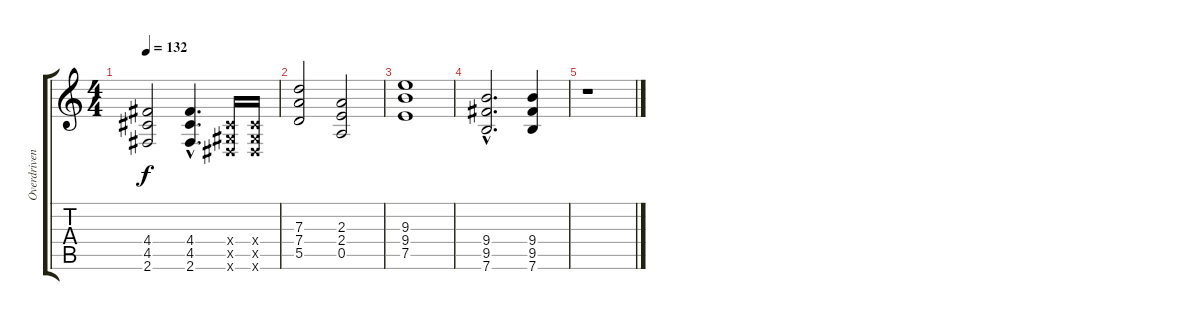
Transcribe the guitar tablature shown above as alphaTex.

\track ("Overdriven Guitar" "Overdriven") {instrument overdrivenguitar}
\staff {score tabs}
\tuning (E4 B3 G3 D3 A2 E2) {hide}
\ts (4 4)
\tempo 132
\clef g2
\ks c
(4.4 4.5 2.6).2{dy f} (4.4{hac} 4.5{hac} 2.6{hac}).4{d} (-1.4{x} -1.5{x} -1.6{x}).16 (-1.4{x} -1.5{x} -1.6{x}).16 |
(7.3 7.4 5.5).2 (2.3 2.4 0.5).2 |
(9.3 9.4 7.5).1 |
(9.4{hac} 9.5{hac} 7.6{hac}).2{d} (9.4 9.5 7.6).4 |
r.1
